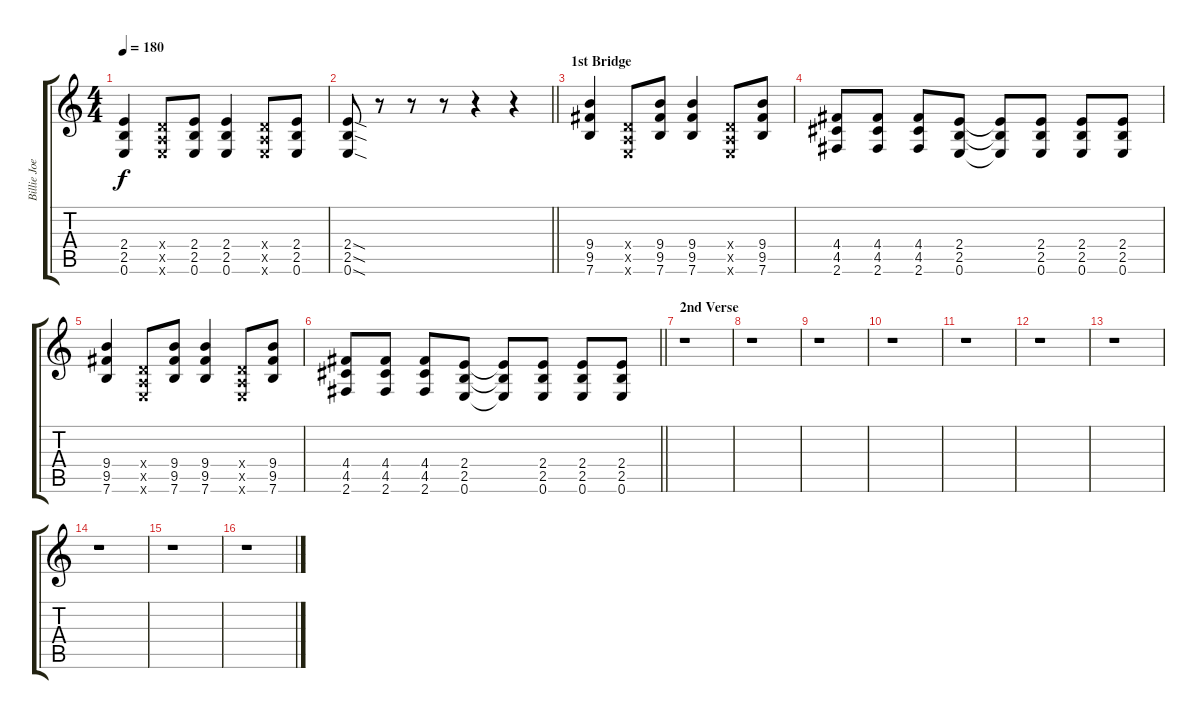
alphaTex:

\track ("Billie Joe Armstrong (Guitar 2)" "Billie Joe") {instrument overdrivenguitar}
\staff {score tabs}
\tuning (E4 B3 G3 D3 A2 E2) {hide}
\ts (4 4)
\tempo 180
\clef g2
\ks c
(2.4 2.5 0.6).4{dy f} (0.4{x} 0.5{x} 0.6{x}).8 (2.4 2.5 0.6).8 (2.4 2.5 0.6).4 (0.4{x} 0.5{x} 0.6{x}).8 (2.4 2.5 0.6).8 |
\barLineRight lightlight
(2.4{sod} 2.5{sod} 0.6{sod}).8 r.8 r.8 r.8 r.4 r.4 |
\section ("" "1st Bridge")
(9.4 9.5 7.6).4 (0.4{x} 0.5{x} 0.6{x}).8 (9.4 9.5 7.6).8 (9.4 9.5 7.6).4 (0.4{x} 0.5{x} 0.6{x}).8 (9.4 9.5 7.6).8 |
(4.4 4.5 2.6).8 (4.4 4.5 2.6).8 (4.4 4.5 2.6).8 (2.4 2.5 0.6).8 (2.4{t} 2.5{t} 0.6{t}).8 (2.4 2.5 0.6).8 (2.4 2.5 0.6).8 (2.4 2.5 0.6).8 |
(9.4 9.5 7.6).4 (0.4{x} 0.5{x} 0.6{x}).8 (9.4 9.5 7.6).8 (9.4 9.5 7.6).4 (0.4{x} 0.5{x} 0.6{x}).8 (9.4 9.5 7.6).8 |
\barLineRight lightlight
(4.4 4.5 2.6).8 (4.4 4.5 2.6).8 (4.4 4.5 2.6).8 (2.4 2.5 0.6).8 (2.4{t} 2.5{t} 0.6{t}).8 (2.4 2.5 0.6).8 (2.4 2.5 0.6).8 (2.4 2.5 0.6).8 |
\section ("" "2nd Verse")
r.1 |
r.1 |
r.1 |
r.1 |
r.1 |
r.1 |
r.1 |
r.1 |
r.1 |
r.1
